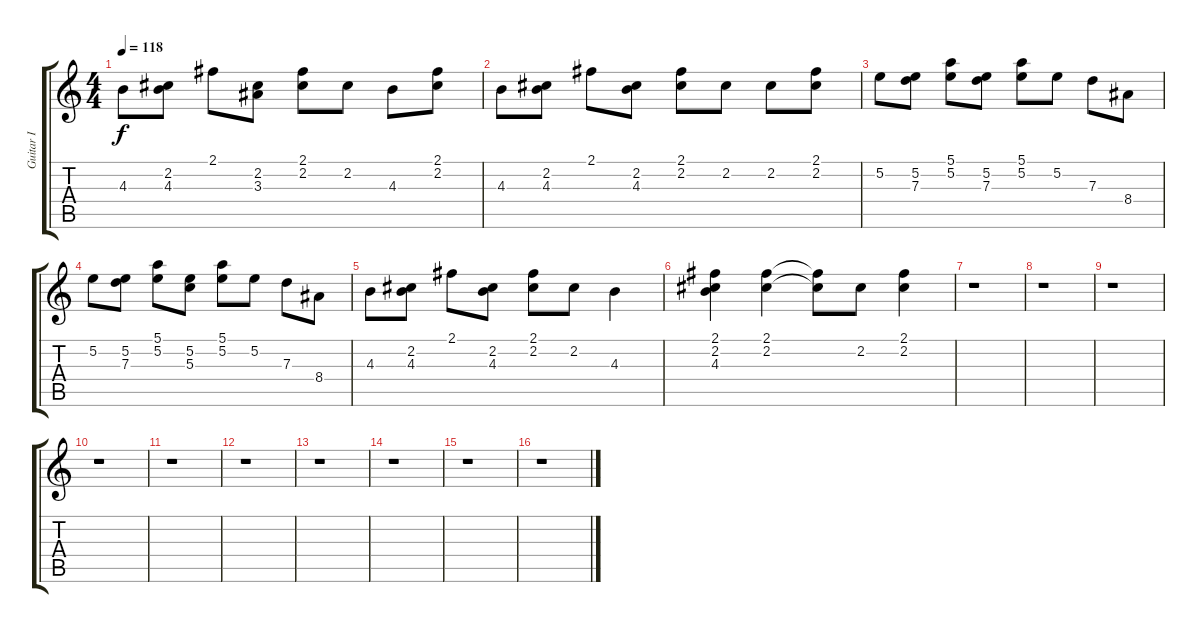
\track ("Guitar I" "Guitar I") {instrument distortionguitar}
\staff {score tabs}
\tuning (E4 B3 G3 D3 A2 E2) {hide}
\ts (4 4)
\tempo 118
\clef g2
\ks c
4.3.8{dy f} (2.2 4.3).8 2.1.8 (2.2 3.3).8 (2.1 2.2).8 2.2.8 4.3.8 (2.1 2.2).8 |
4.3.8 (2.2 4.3).8 2.1.8 (2.2 4.3).8 (2.1 2.2).8 2.2.8 2.2.8 (2.1 2.2).8 |
5.2.8 (5.2 7.3).8 (5.1 5.2).8 (5.2 7.3).8 (5.1 5.2).8 5.2.8 7.3.8 8.4.8 |
5.2.8 (5.2 7.3).8 (5.1 5.2).8 (5.2 5.3).8 (5.1 5.2).8 5.2.8 7.3.8 8.4.8 |
4.3.8 (2.2 4.3).8 2.1.8 (2.2 4.3).8 (2.1 2.2).8 2.2.8 4.3.4 |
(2.1 2.2 4.3).4 (2.1 2.2).4 (2.1{t} 2.2{t}).8 2.2.8 (2.1 2.2).4 |
r.1 |
r.1 |
r.1 |
r.1 |
r.1 |
r.1 |
r.1 |
r.1 |
r.1 |
r.1
